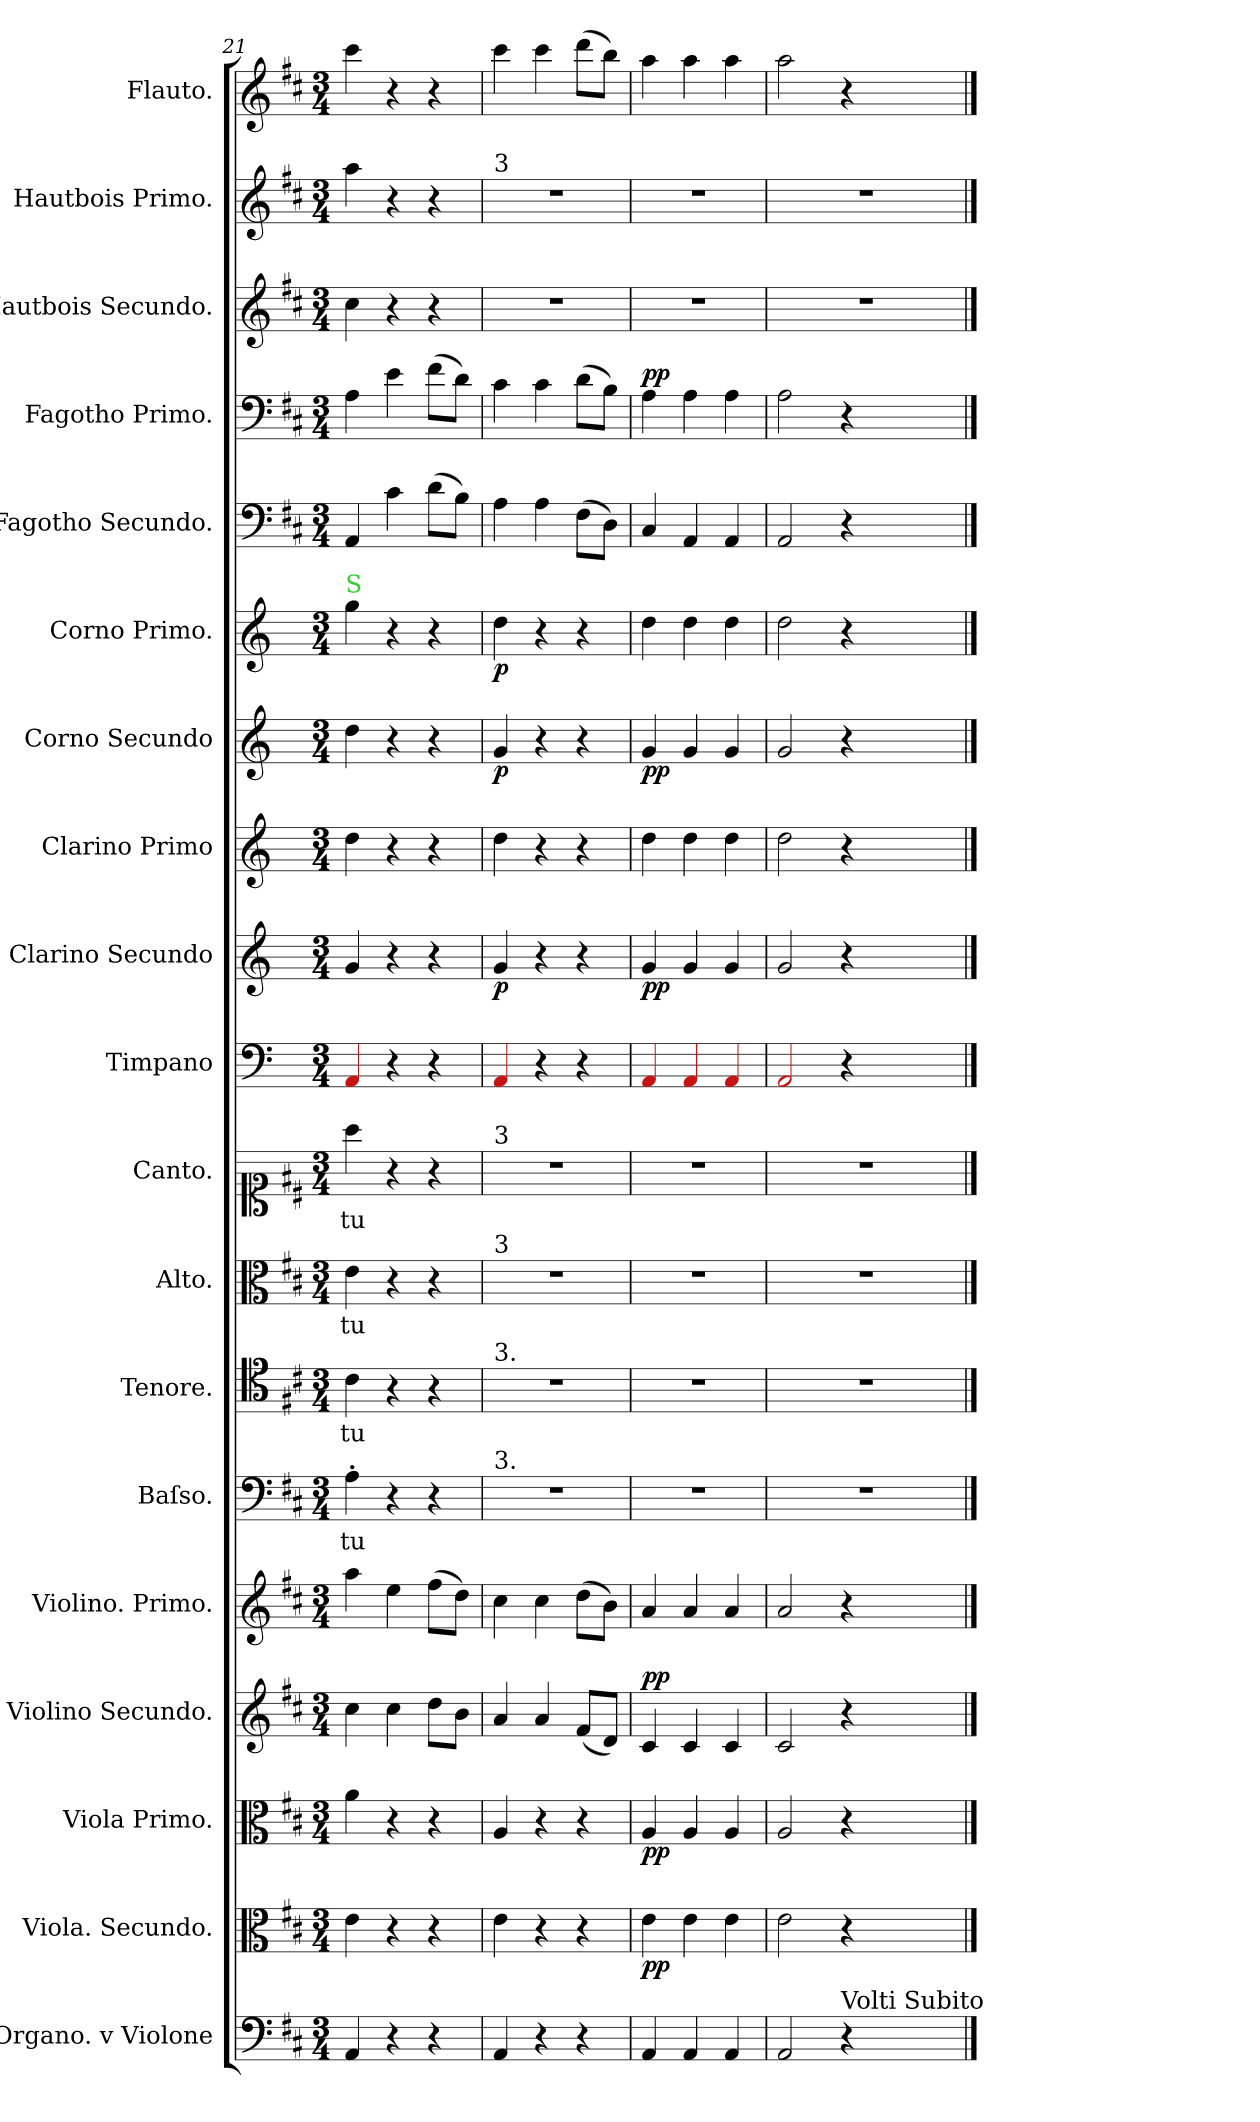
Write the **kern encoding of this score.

**kern	**dynam	**kern	**dynam	**kern	**dynam	**kern	**dynam	**kern	**dynam	**kern	**text	**kern	**text	**kern	**text	**kern	**text	**kern	**kern	**dynam	**kern	**kern	**dynam	**kern	**dynam	**kern	**dynam	**kern	**dynam	**kern	**kern	**kern	**dynam
*part19	*part19	*part18	*part18	*part17	*part17	*part16	*part16	*part15	*part15	*part14	*part14	*part13	*part13	*part12	*part12	*part11	*part11	*part10	*part9	*part9	*part8	*part7	*part7	*part6	*part6	*part5	*part5	*part4	*part4	*part3	*part2	*part1	*part1
*staff19	*staff19	*staff18	*staff18	*staff17	*staff17	*staff16	*staff16	*staff15	*staff15	*staff14	*staff14	*staff13	*staff13	*staff12	*staff12	*staff11	*staff11	*staff10	*staff9	*staff9	*staff8	*staff7	*staff7	*staff6	*staff6	*staff5	*staff5	*staff4	*staff4	*staff3	*staff2	*staff1	*staff1
*I"Organo. v Violone	*	*I"Viola. Secundo.	*	*I"Viola Primo.	*	*I"Violino Secundo.	*	*I"Violino. Primo.	*	*I"Baſso.	*	*I"Tenore.	*	*I"Alto.	*	*I"Canto.	*	*I"Timpano	*I"Clarino Secundo	*	*I"Clarino Primo	*I"Corno Secundo	*	*I"Corno Primo.	*	*I"Fagotho Secundo.	*	*I"Fagotho Primo.	*	*I"Hautbois Secundo.	*I"Hautbois Primo.	*I"Flauto.	*
*I'org and vlne	*	*I'vla 2	*	*I'vla 1	*	*I'vl 2	*	*I'vl 1	*	*I'B	*	*I'T	*	*I'A	*	*I'S	*	*I'timp	*I'clno 2	*	*I'clno 1	*I'cor 2	*	*I'cor 1	*	*I'fag 2	*	*I'fag 1	*	*I'ob 2	*I'ob 1	*I'fl	*
*clefF4	*	*clefC3	*	*clefC3	*	*clefG2	*	*clefG2	*	*clefF4	*	*clefC4	*	*clefC3	*	*clefC1	*	*clefF4	*clefG2	*	*clefG2	*clefG2	*	*clefG2	*	*clefF4	*	*clefF4	*	*clefG2	*clefG2	*clefG2	*
*	*	*	*	*	*	*	*	*	*	*	*	*	*	*	*	*	*	*	*ITrd-1c-2	*	*ITrd-1c-2	*ITrd6c10	*	*ITrd6c10	*	*	*	*	*	*	*	*	*
*k[f#c#]	*	*k[f#c#]	*	*k[f#c#]	*	*k[f#c#]	*	*k[f#c#]	*	*k[f#c#]	*	*k[f#c#]	*	*k[f#c#]	*	*k[f#c#]	*	*k[]	*k[f#c#]	*	*k[f#c#]	*k[f#c#]	*	*k[f#c#]	*	*k[f#c#]	*	*k[f#c#]	*	*k[f#c#]	*k[f#c#]	*k[f#c#]	*
*D:	*	*D:	*	*D:	*	*D:	*	*D:	*	*D:	*	*D:	*	*D:	*	*D:	*	*	*D:	*	*D:	*D:	*	*D:	*	*D:	*	*D:	*	*D:	*D:	*D:	*
*M3/4	*	*M3/4	*	*M3/4	*	*M3/4	*	*M3/4	*	*M3/4	*	*M3/4	*	*M3/4	*	*M3/4	*	*M3/4	*M3/4	*	*M3/4	*M3/4	*	*M3/4	*	*M3/4	*	*M3/4	*	*M3/4	*M3/4	*M3/4	*
=21	=21	=21	=21	=21	=21	=21	=21	=21	=21	=21	=21	=21	=21	=21	=21	=21	=21	=21	=21	=21	=21	=21	=21	=21	=21	=21	=21	=21	=21	=21	=21	=21	=21
!	!	!	!	!	!	!	!	!	!	!	!	!	!	!	!	!	!	!	!	!	!	!	!	!LO:TX:a:color=limegreen:t=S	!	!	!	!	!	!	!	!	!
!	!	!	!	!	!	!	!LO:DY:b	!	!	!	!	!	!	!	!	!	!	!	!	!	!	!	!	!	!	!	!	!	!LO:DY:a	!	!	!	!
4AA/	.	4e\	.	4a\	.	4cc#\	p&colon;	4aa\	.	4A'\	-tu	4c#\	-tu	4e\	-tu	4aa\	-tu	4Rf/	4a/	.	4ee\	4e\	.	4a\	.	4AA/	.	4A\	Piano	4cc#\	4aa\	4ccc#\	.
!	!	!	!	!	!	!	!	!	!LO:DY:b	!	!	!	!	!	!	!	!	!	!	!	!	!	!	!	!	!	!LO:DY:a	!	!	!	!	!	!
4r	.	4r	.	4r	.	4cc#\	.	4ee\	pia&colon;	4r	.	4r	.	4r	.	4r	.	4r	4r	.	4r	4r	.	4r	.	4c#\	Piano	4e\	.	4r	4r	4r	.
4r	.	4r	.	4r	.	8dd\L	.	(8ff#\L	.	4r	.	4r	.	4r	.	4r	.	4r	4r	.	4r	4r	.	4r	.	(8d\L	.	(8f#\L	.	4r	4r	4r	.
.	.	.	.	.	.	8b\J	.	8dd\J)	.	.	.	.	.	.	.	.	.	.	.	.	.	.	.	.	.	8B\J)	.	8d\J)	.	.	.	.	.
=22	=22	=22	=22	=22	=22	=22	=22	=22	=22	=22	=22	=22	=22	=22	=22	=22	=22	=22	=22	=22	=22	=22	=22	=22	=22	=22	=22	=22	=22	=22	=22	=22	=22
!	!	!	!	!	!	!	!	!	!	!	!	!	!	!	!	!	!	!	!	!	!	!	!	!	!	!	!	!	!	!	!LO:TX:a:t=3	!	!
!	!	!	!	!	!	!	!	!	!	!	!	!	!	!	!	!LO:TX:a:t=3	!	!	!	!	!	!	!	!	!	!	!	!	!	!	!	!	!
!	!	!	!	!	!	!	!	!	!	!	!	!	!	!LO:TX:a:t=3	!	!	!	!	!	!	!	!	!	!	!	!	!	!	!	!	!	!	!
!	!	!	!	!	!	!	!	!	!	!	!	!LO:TX:a:t=3.	!	!	!	!	!	!	!	!	!	!	!	!	!	!	!	!	!	!	!	!	!
!	!	!	!	!	!	!	!	!	!	!LO:TX:a:t=3.	!	!	!	!	!	!	!	!	!	!	!	!	!	!	!	!	!	!	!	!	!	!	!
!	!LO:DY:a	!	!LO:DY:a	!	!	!	!	!	!	!	!	!	!	!	!	!	!	!	!	!LO:DY:b	!	!	!LO:DY:b	!	!	!	!	!	!	!	!	!	!LO:DY:b
4AA/	pianiſ&colon;	4e\	pia	4A/	.	4a/	.	4cc#\	.	2.r	.	2.r	.	2.r	.	2.r	.	4Rf/	4a/	p	4ee\	4A/	p	4e\	p	4A\	.	4c#\	.	2.r	2.r	4ccc#\	pia&colon;
4r	.	4r	.	4r	.	4a/	.	4cc#\	.	.	.	.	.	.	.	.	.	4r	4r	.	4r	4r	.	4r	.	4A\	.	4c#\	.	.	.	4ccc#\	.
4r	.	4r	.	4r	.	(8f#/L	.	(8dd\L	.	.	.	.	.	.	.	.	.	4r	4r	.	4r	4r	.	4r	.	(8F#\L	.	(8d\L	.	.	.	(8ddd\L	.
.	.	.	.	.	.	8d/J)	.	8b\J)	.	.	.	.	.	.	.	.	.	.	.	.	.	.	.	.	.	8D\J)	.	8B\J)	.	.	.	8bb\J)	.
=23	=23	=23	=23	=23	=23	=23	=23	=23	=23	=23	=23	=23	=23	=23	=23	=23	=23	=23	=23	=23	=23	=23	=23	=23	=23	=23	=23	=23	=23	=23	=23	=23	=23
!	!	!	!LO:DY:b	!	!LO:DY:b	!	!LO:DY:a	!	!LO:DY:b	!	!	!	!	!	!	!	!	!	!	!LO:DY:b	!	!	!LO:DY:b	!	!LO:DY:b	!	!	!	!LO:DY:a	!	!	!	!LO:DY:b
4AA/	.	4e\	pp.	4A/	pp	4c#/	pp	4a/	pp&colon;	2.r	.	2.r	.	2.r	.	2.r	.	4Rf/	4a/	pp	4ee\	4A/	pp	4e\	piano	4C#/	.	4A\	pp	2.r	2.r	4aa\	pp&colon;
4AA/	.	4e\	.	4A/	.	4c#/	.	4a/	.	.	.	.	.	.	.	.	.	4Rf/	4a/	.	4ee\	4A/	.	4e\	.	4AA/	.	4A\	.	.	.	4aa\	.
4AA/	.	4e\	.	4A/	.	4c#/	.	4a/	.	.	.	.	.	.	.	.	.	4Rf/	4a/	.	4ee\	4A/	.	4e\	.	4AA/	.	4A\	.	.	.	4aa\	.
=24	=24	=24	=24	=24	=24	=24	=24	=24	=24	=24	=24	=24	=24	=24	=24	=24	=24	=24	=24	=24	=24	=24	=24	=24	=24	=24	=24	=24	=24	=24	=24	=24	=24
2AA/	.	2e\	.	2A/	.	2c#/	.	2a/	.	2.r	.	2.r	.	2.r	.	2.r	.	2Rf/	2a/	.	2ee\	2A/	.	2e\	.	2AA/	.	2A\	.	2.r	2.r	2aa\	.
!LO:TX:a:t=Volti Subito	!	!	!	!	!	!	!	!	!	!	!	!	!	!	!	!	!	!	!	!	!	!	!	!	!	!	!	!	!	!	!	!	!
4r	.	4r	.	4r	.	4r	.	4r	.	.	.	.	.	.	.	.	.	4r	4r	.	4r	4r	.	4r	.	4r	.	4r	.	.	.	4r	.
==	==	==	==	==	==	==	==	==	==	==	==	==	==	==	==	==	==	==	==	==	==	==	==	==	==	==	==	==	==	==	==	==	==
*-	*-	*-	*-	*-	*-	*-	*-	*-	*-	*-	*-	*-	*-	*-	*-	*-	*-	*-	*-	*-	*-	*-	*-	*-	*-	*-	*-	*-	*-	*-	*-	*-	*-
